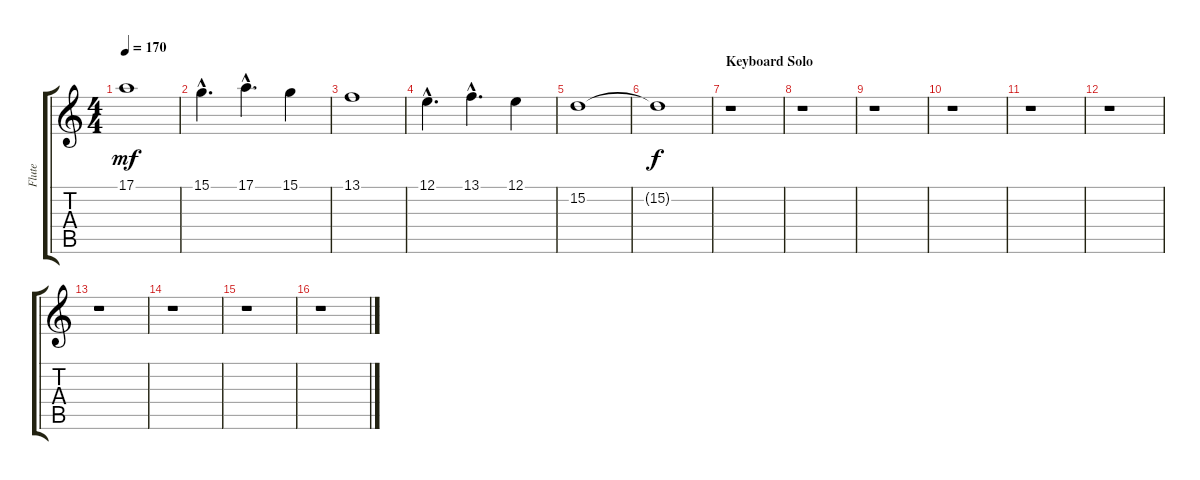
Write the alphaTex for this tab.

\track ("Flute" "Flute") {instrument flute}
\staff {score tabs}
\tuning (E4 B3 G3 D3 A2 E2) {hide}
\ts (4 4)
\tempo 170
\clef g2
\ks c
17.1.1{dy mf} |
15.1{hac}.4{d} 17.1{hac}.4{d} 15.1.4 |
13.1.1 |
12.1{hac}.4{d} 13.1{hac}.4{d} 12.1.4 |
15.2.1 |
15.2{t}.1{dy f} |
\section ("" "Keyboard Solo")
r.1 |
r.1 |
r.1 |
r.1 |
r.1 |
r.1 |
r.1 |
r.1 |
r.1 |
r.1
